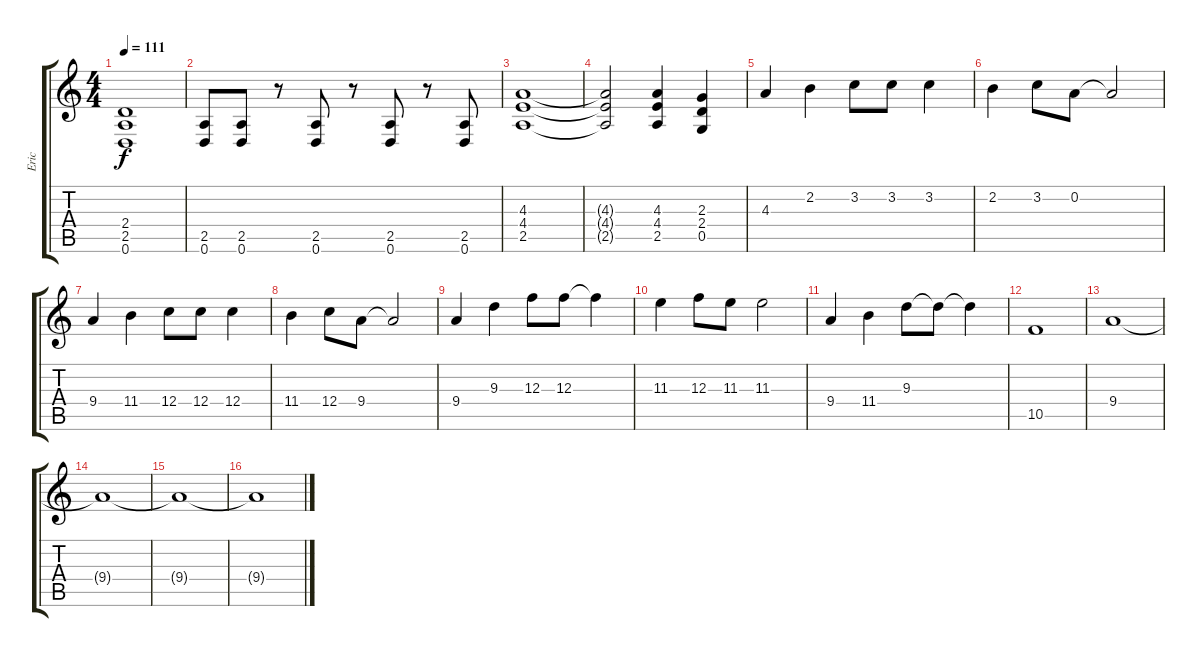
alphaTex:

\track ("Eric" "Eric") {instrument distortionguitar}
\staff {score tabs}
\tuning (D4 A3 F3 C3 G2 D2) {hide}
\ts (4 4)
\tempo 111
\clef g2
\ks c
(2.4 2.5 0.6).1{dy f} |
(2.5 0.6).8 (2.5 0.6).8 r.8 (2.5 0.6).8 r.8 (2.5 0.6).8 r.8 (2.5 0.6).8 |
(4.3 4.4 2.5).1 |
(4.3{t} 4.4{t} 2.5{t}).2 (4.3 4.4 2.5).4 (2.3 2.4 0.5).4 |
4.3.4 2.2.4 3.2.8 3.2.8 3.2.4 |
2.2.4 3.2.8 0.2.8 0.2{t}.2 |
9.4.4 11.4.4 12.4.8 12.4.8 12.4.4 |
11.4.4 12.4.8 9.4.8 9.4{t}.2 |
9.4.4 9.3.4 12.3.8 12.3.8 12.3{t}.4 |
11.3.4 12.3.8 11.3.8 11.3.2 |
9.4.4 11.4.4 9.3.8 9.3{t}.8 9.3{t}.4 |
10.5.1 |
9.4.1 |
9.4{t}.1 |
9.4{t}.1 |
9.4{t}.1
